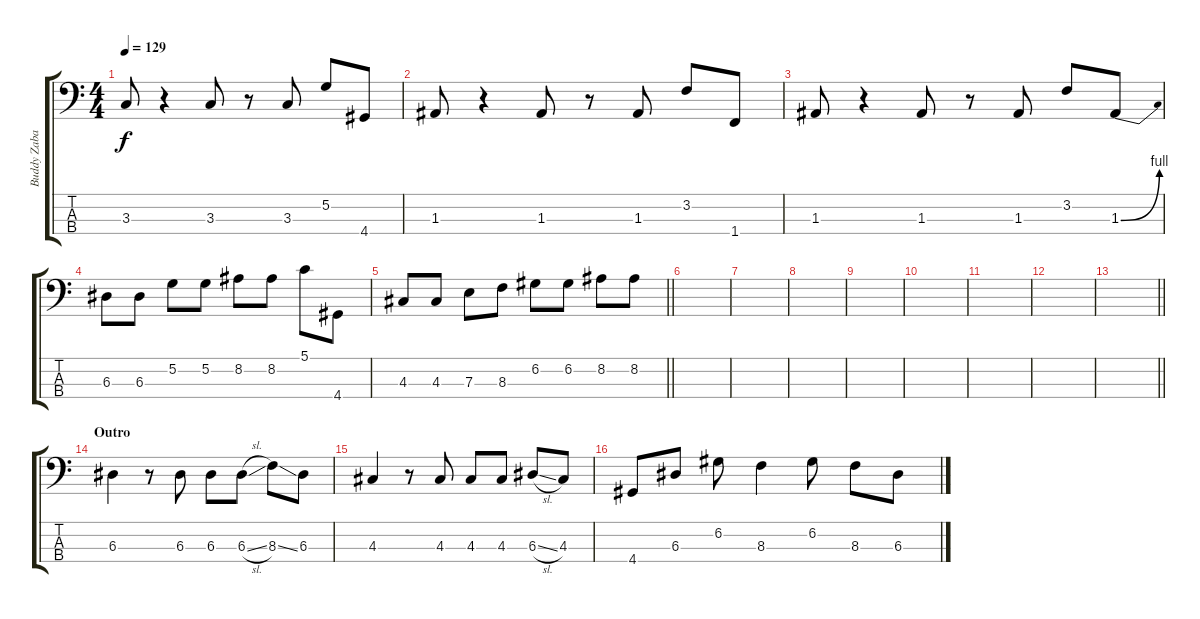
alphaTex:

\track ("Buddy Zabala(Bass)" "Buddy Zaba") {instrument electricbassfinger}
\staff {score tabs}
\tuning (G2 D2 A1 E1) {hide}
\ts (4 4)
\tempo 129
\clef f4
\ks c
3.3.8{dy f} r.4 3.3.8 r.8 3.3.8 5.2.8 4.4.8 |
1.3.8 r.4 1.3.8 r.8 1.3.8 3.2.8 1.4.8 |
1.3.8 r.4 1.3.8 r.8 1.3.8 3.2.8 1.3{be (bend 0 0 60 4)}.8 |
6.3.8 6.3.8 5.2.8 5.2.8 8.2.8 8.2.8 5.1.8 4.4.8 |
\barLineRight lightlight
4.3.8 4.3.8 7.3.8 8.3.8 6.2.8 6.2.8 8.2.8 8.2.8 |
|
|
|
|
|
|
|
\barLineRight lightlight
|
\section ("" "Outro")
6.3.4 r.8 6.3.8 6.3.8 6.3{sl}.8 8.3{ss}.8 6.3.8 |
4.3.4 r.8 4.3.8 4.3.8 4.3.8 6.3{sl}.8 4.3.8 |
4.4.8 6.3.8 6.2.8 8.3.4 6.2.8 8.3.8 6.3.8
